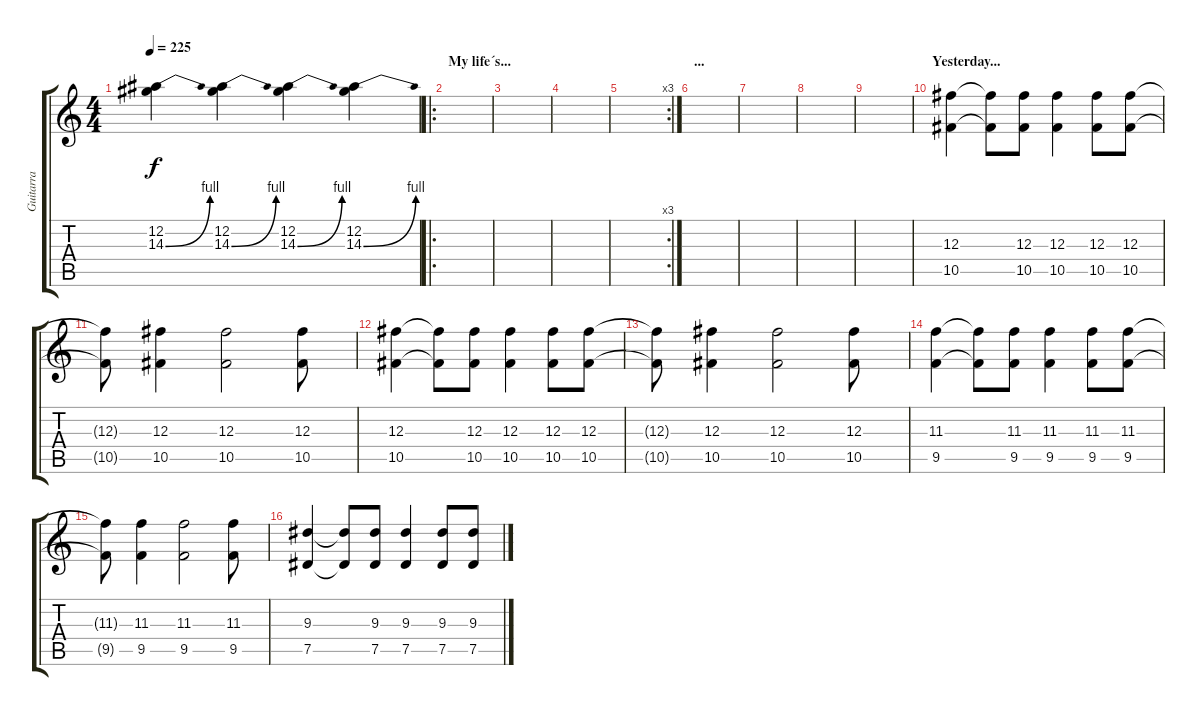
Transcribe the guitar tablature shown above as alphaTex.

\track ("Guitarra" "Guitarra") {instrument distortionguitar}
\staff {score tabs}
\tuning (Eb4 Bb3 Gb3 Db3 Ab2 Eb2) {hide}
\ts (4 4)
\tempo 225
\clef g2
\ks c
(12.2 14.3{be (bend 0 0 60 4)}).4{dy f} (12.2 14.3{be (bend 0 0 60 4)}).4 (12.2 14.3{be (bend 0 0 60 4)}).4 (12.2 14.3{be (bend 0 0 60 4)}).4 |
\ro
\section ("" "My life´s...")
|
|
|
\rc 3
|
\section ("" "...")
|
|
|
|
\section ("" "Yesterday...")
(12.3 10.5).4{volume 13} (12.3{t} 10.5{t}).8 (12.3 10.5).8 (12.3 10.5).4 (12.3 10.5).8 (12.3 10.5).8 |
(12.3{t} 10.5{t}).8 (12.3 10.5).4 (12.3 10.5).2 (12.3 10.5).8 |
(12.3 10.5).4 (12.3{t} 10.5{t}).8 (12.3 10.5).8 (12.3 10.5).4 (12.3 10.5).8 (12.3 10.5).8 |
(12.3{t} 10.5{t}).8 (12.3 10.5).4 (12.3 10.5).2 (12.3 10.5).8 |
(11.3 9.5).4 (11.3{t} 9.5{t}).8 (11.3 9.5).8 (11.3 9.5).4 (11.3 9.5).8 (11.3 9.5).8 |
(11.3{t} 9.5{t}).8 (11.3 9.5).4 (11.3 9.5).2 (11.3 9.5).8 |
(9.3 7.5).4 (9.3{t} 7.5{t}).8 (9.3 7.5).8 (9.3 7.5).4 (9.3 7.5).8 (9.3 7.5).8
